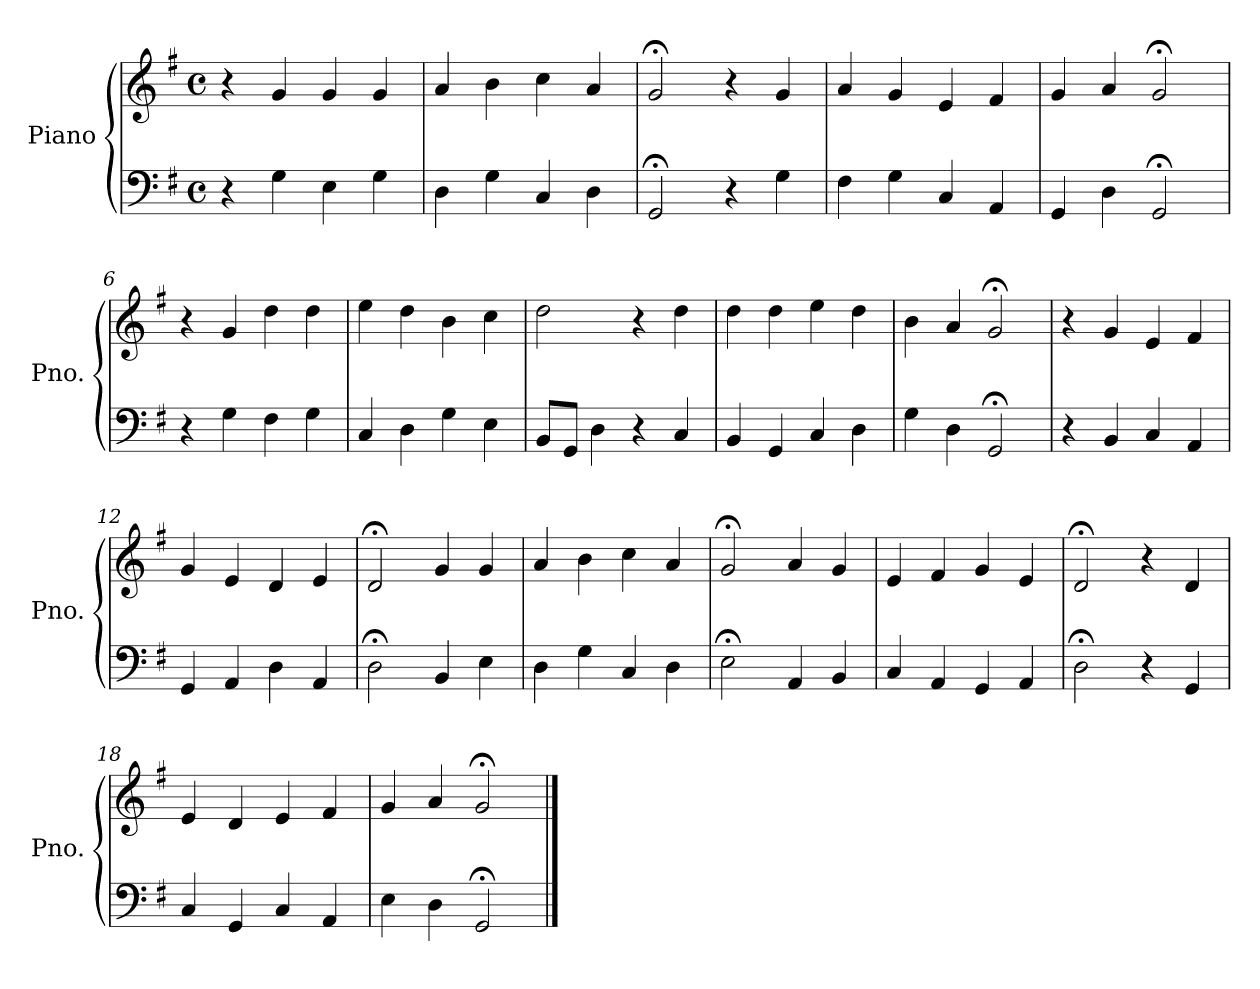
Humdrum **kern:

**kern	**kern
*part1	*part1
*staff2	*staff1
*I"Piano	*
*I'Pno.	*
*clefF4	*clefG2
*k[f#]	*k[f#]
*M4/4	*M4/4
*met(c)	*met(c)
=1	=1
4r	4r
4G\	4g/
4E\	4g/
4G\	4g/
=2	=2
4D\	4a/
4G\	4b\
4C/	4cc\
4D\	4a/
=3	=3
2GG;</	2g;</
4r	4r
4G\	4g/
=4	=4
4F#\	4a/
4G\	4g/
4C/	4e/
4AA/	4f#/
=5	=5
4GG/	4g/
4D\	4a/
2GG;</	2g;</
=6	=6
4r	4r
4G\	4g/
4F#\	4dd\
4G\	4dd\
=7	=7
4C/	4ee\
4D\	4dd\
4G\	4b\
4E\	4cc\
=8	=8
8BB/L	2dd\
8GG/J	.
4D\	.
4r	4r
4C/	4dd\
=9	=9
4BB/	4dd\
4GG/	4dd\
4C/	4ee\
4D\	4dd\
!!LO:LB:g=z
=10	=10
4G\	4b\
4D\	4a/
2GG;</	2g;</
=11	=11
4r	4r
4BB/	4g/
4C/	4e/
4AA/	4f#/
=12	=12
4GG/	4g/
4AA/	4e/
4D\	4d/
4AA/	4e/
=13	=13
2D;<\	2d;</
4BB/	4g/
4E\	4g/
=14	=14
4D\	4a/
4G\	4b\
4C/	4cc\
4D\	4a/
=15	=15
2E;<\	2g;</
4AA/	4a/
4BB/	4g/
=16	=16
4C/	4e/
4AA/	4f#/
4GG/	4g/
4AA/	4e/
=17	=17
2D;<\	2d;</
4r	4r
4GG/	4d/
=18	=18
4C/	4e/
4GG/	4d/
4C/	4e/
4AA/	4f#/
=19	=19
4E\	4g/
4D\	4a/
2GG;</	2g;</
==	==
*-	*-
